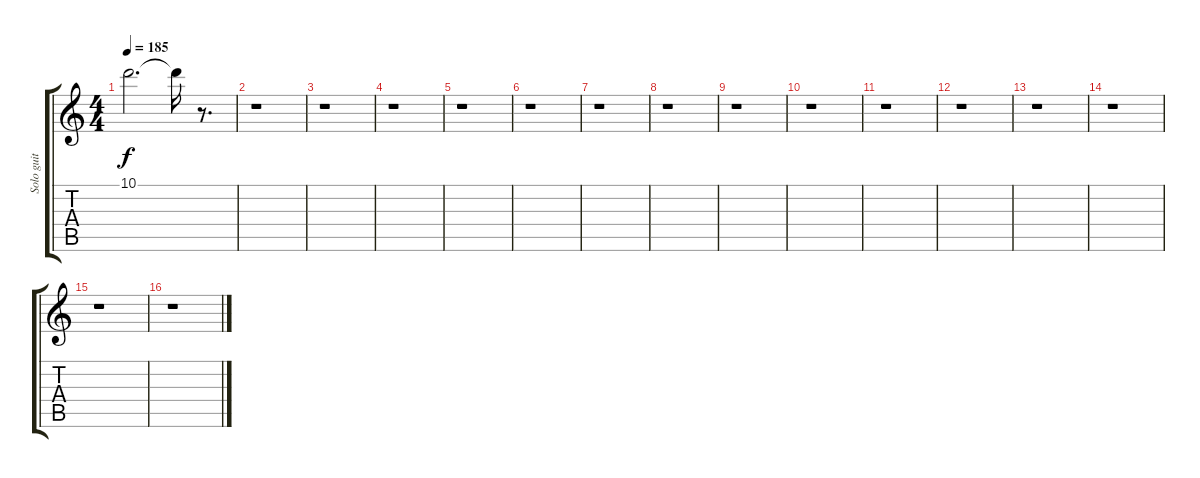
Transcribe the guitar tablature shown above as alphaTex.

\track ("Solo guit" "Solo guit") {instrument distortionguitar}
\staff {score tabs}
\tuning (E4 B3 G3 D3 A2 E2) {hide}
\ts (4 4)
\tempo 185
\clef g2
\ks c
10.1{t}.2{d dy f} 10.1{t}.16 r.8{d} |
r.1 |
r.1 |
r.1 |
r.1 |
r.1 |
r.1 |
r.1 |
r.1 |
r.1 |
r.1 |
r.1 |
r.1 |
r.1 |
r.1 |
r.1
